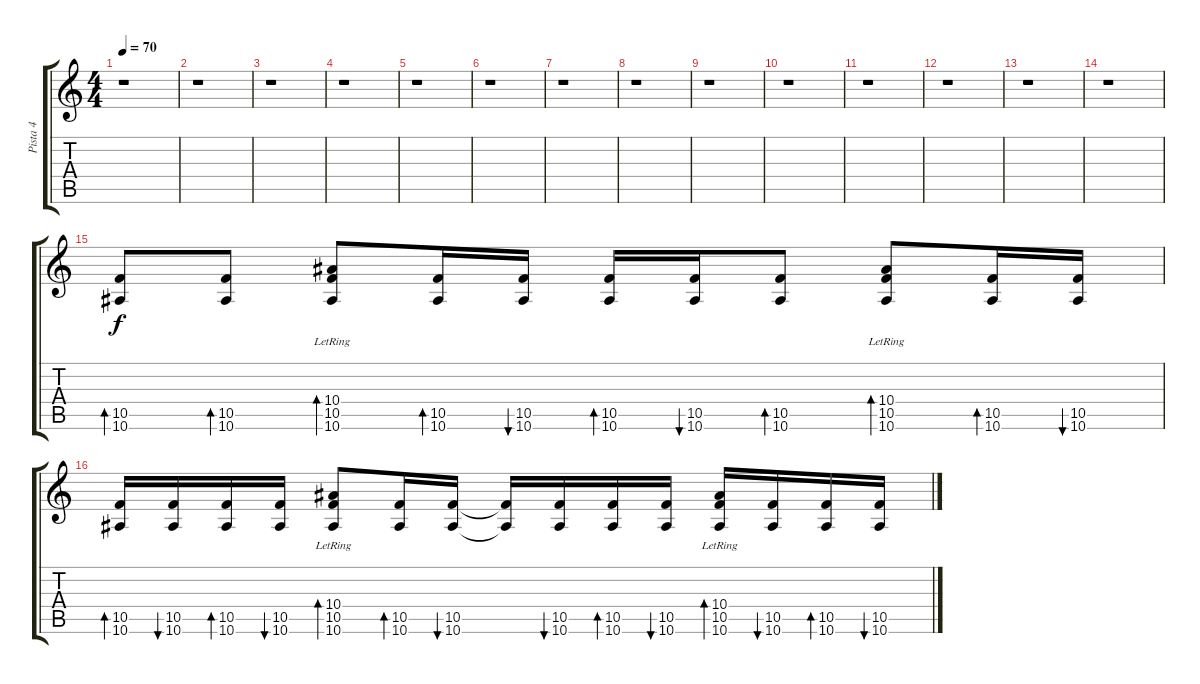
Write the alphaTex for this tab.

\track ("Pista 4" "Pista 4") {instrument acousticguitarsteel}
\staff {score tabs}
\tuning (D4 A3 F3 C3 G2 C2) {hide}
\ts (4 4)
\tempo 70
\clef g2
\ks c
r.1{dy f instrument acousticguitarsteel} |
r.1 |
r.1 |
r.1 |
r.1 |
r.1 |
r.1 |
r.1 |
r.1 |
r.1 |
r.1 |
r.1 |
r.1 |
r.1 |
(10.5 10.6).8{bd 60 instrument acousticguitarsteel} (10.5 10.6).8{bd 60} (10.4{lr} 10.5 10.6).8{bd 60} (10.5 10.6).16{bd 60} (10.5 10.6).16{bu 60} (10.5 10.6).16{bd 60} (10.5 10.6).16{bu 60} (10.5 10.6).8{bd 60} (10.4{lr} 10.5 10.6).8{bd 60} (10.5 10.6).16{bd 60} (10.5 10.6).16{bu 60} |
(10.5 10.6).16{bd 60} (10.5 10.6).16{bu 60} (10.5 10.6).16{bd 60} (10.5 10.6).16{bu 60} (10.4{lr} 10.5 10.6).8{bd 60} (10.5 10.6).16{bd 60} (10.5 10.6).16{bu 60} (10.5{t} 10.6{t}).16 (10.5 10.6).16{bu 60} (10.5 10.6).16{bd 60} (10.5 10.6).16{bu 60} (10.4{lr} 10.5 10.6).16{bd 60} (10.5 10.6).16{bu 60} (10.5 10.6).16{bd 60} (10.5 10.6).16{bu 60}
